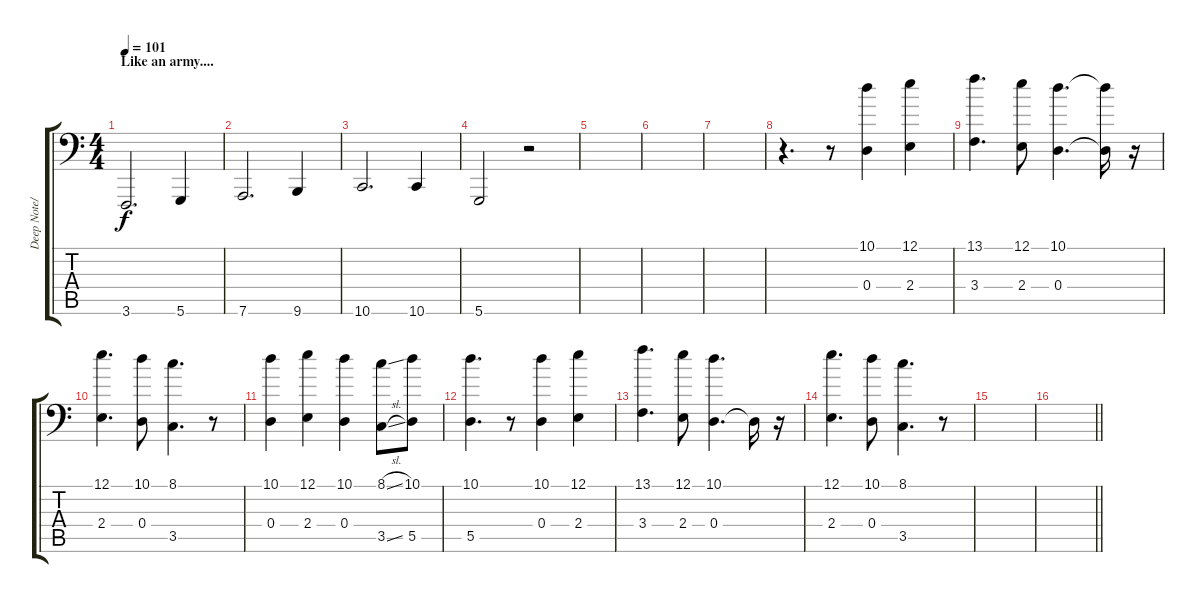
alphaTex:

\track ("Deep Note/ Backing Vocals" "Deep Note/") {instrument electricgrandpiano}
\staff {score tabs}
\tuning (E4 B3 G3 D3 A2 D1) {hide}
\ts (4 4)
\section ("" "Like an army....")
\tempo 101
\clef f4
\ks c
3.6.2{d dy f} 5.6.4 |
7.6.2{d} 9.6.4 |
10.6.2{d} 10.6.4 |
5.6.2 r.2{instrument synthbrass1} |
|
|
|
r.4{d} r.8 (10.1 0.4).4 (12.1 2.4).4 |
(13.1 3.4).4{d} (12.1 2.4).8 (10.1 0.4).4{d} (10.1{t} 0.4{t}).16 r.16 |
(12.1 2.4).4{d} (10.1 0.4).8 (8.1 3.5).4{d} r.8 |
(10.1 0.4).4 (12.1 2.4).4 (10.1 0.4).4 (8.1{sl} 3.5{sl}).8 (10.1 5.5).8 |
(10.1 5.5).4{d} r.8 (10.1 0.4).4 (12.1 2.4).4 |
(13.1 3.4).4{d} (12.1 2.4).8 (10.1 0.4).4{d} 0.4{t}.16 r.16 |
(12.1 2.4).4{d} (10.1 0.4).8 (8.1 3.5).4{d} r.8 |
|
\barLineRight lightlight
